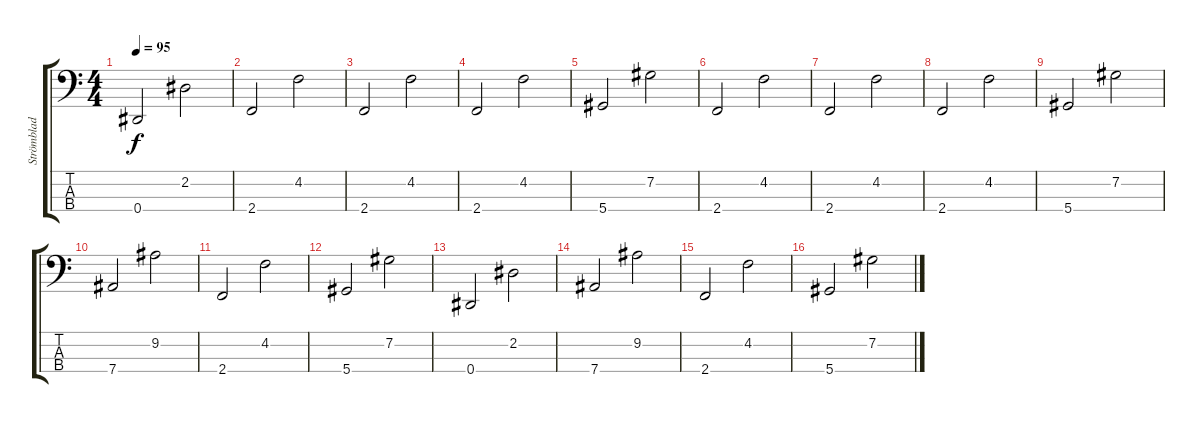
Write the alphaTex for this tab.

\track ("Strömblad" "Strömblad") {instrument electricbassfinger}
\staff {score tabs}
\tuning (Gb2 Db2 Ab1 Eb1) {hide}
\ts (4 4)
\tempo 95
\clef f4
\ks c
0.4.2{dy f} 2.2.2 |
2.4.2 4.2.2 |
2.4.2 4.2.2 |
2.4.2 4.2.2 |
5.4.2 7.2.2 |
2.4.2 4.2.2 |
2.4.2 4.2.2 |
2.4.2 4.2.2 |
5.4.2 7.2.2 |
7.4.2 9.2.2 |
2.4.2 4.2.2 |
5.4.2 7.2.2 |
0.4.2 2.2.2 |
7.4.2 9.2.2 |
2.4.2 4.2.2 |
5.4.2 7.2.2
